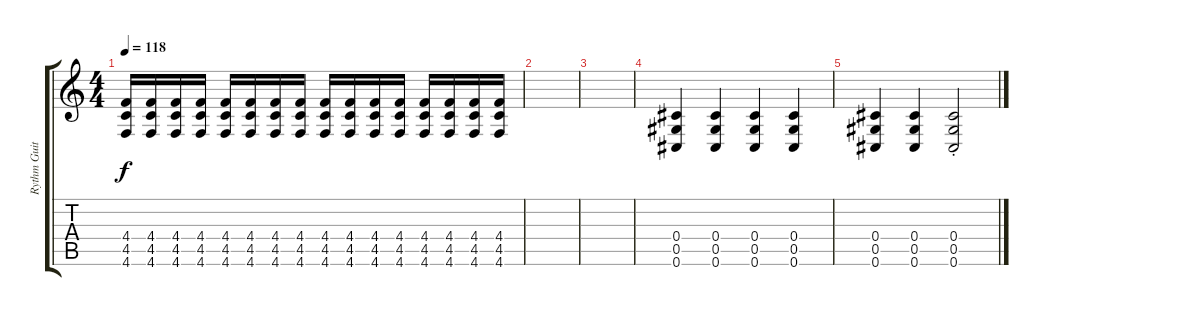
\track ("Rythm Guitar" "Rythm Guit") {instrument distortionguitar}
\staff {score tabs}
\tuning (Eb4 Bb3 Gb3 Db3 Ab2 Db2) {hide}
\ts (4 4)
\tempo 118
\clef g2
\ks c
(4.4 4.5 4.6).16{dy f} (4.4 4.5 4.6).16 (4.4 4.5 4.6).16 (4.4 4.5 4.6).16 (4.4 4.5 4.6).16 (4.4 4.5 4.6).16 (4.4 4.5 4.6).16 (4.4 4.5 4.6).16 (4.4 4.5 4.6).16 (4.4 4.5 4.6).16 (4.4 4.5 4.6).16 (4.4 4.5 4.6).16 (4.4 4.5 4.6).16 (4.4 4.5 4.6).16 (4.4 4.5 4.6).16 (4.4 4.5 4.6).16 |
|
|
(0.4 0.5 0.6).4 (0.4 0.5 0.6).4 (0.4 0.5 0.6).4 (0.4 0.5 0.6).4 |
(0.4 0.5 0.6).4 (0.4 0.5 0.6).4 (0.4{st} 0.5{st} 0.6{st}).2
